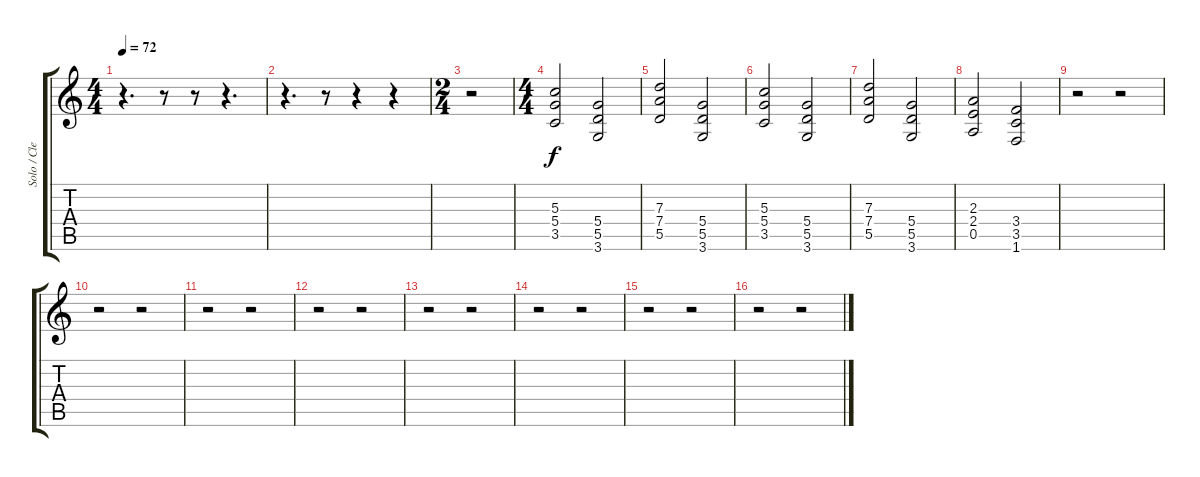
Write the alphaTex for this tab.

\track ("Solo / Clean Gitarr" "Solo / Cle") {instrument distortionguitar}
\staff {score tabs}
\tuning (E4 B3 G3 D3 A2 E2) {hide}
\ts (4 4)
\tempo 72
\clef g2
\ks c
r.4{d dy f} r.8 r.8 r.4{d} |
r.4{d} r.8 r.4 r.4 |
\ts (2 4)
r.2 |
\ts (4 4)
(5.3 5.4 3.5).2 (5.4 5.5 3.6).2 |
(7.3 7.4 5.5).2 (5.4 5.5 3.6).2 |
(5.3 5.4 3.5).2 (5.4 5.5 3.6).2 |
(7.3 7.4 5.5).2 (5.4 5.5 3.6).2 |
(2.3 2.4 0.5).2 (3.4 3.5 1.6).2 |
r.2 r.2 |
r.2 r.2 |
r.2 r.2 |
r.2 r.2 |
r.2 r.2 |
r.2 r.2 |
r.2 r.2 |
r.2 r.2
